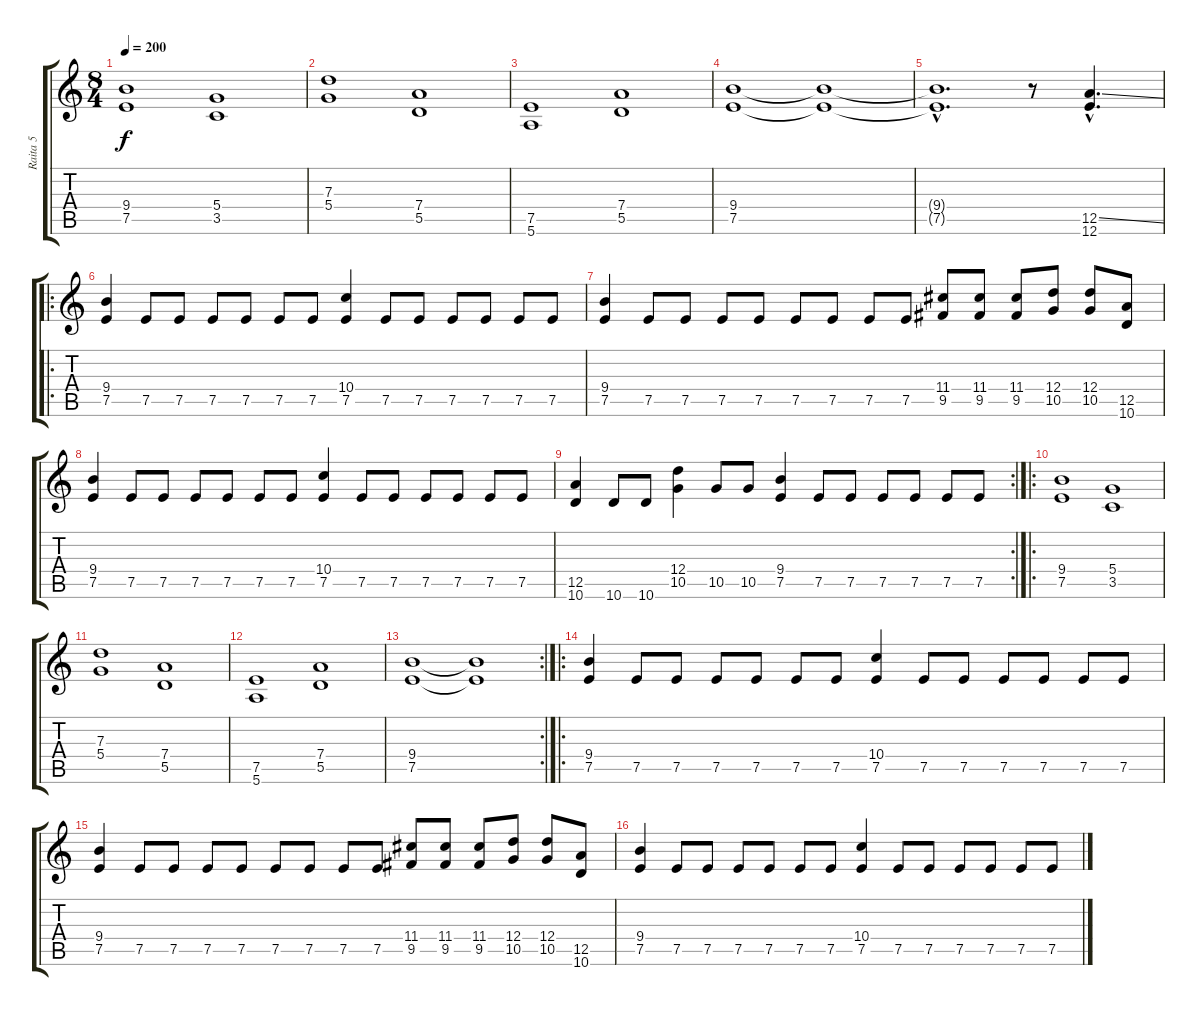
\track ("Raita 5" "Raita 5") {instrument overdrivenguitar}
\staff {score tabs}
\tuning (E4 B3 G3 D3 A2 E2) {hide}
\ts (8 4)
\tempo 200
\clef g2
\ks c
(9.4 7.5).1{dy f instrument overdrivenguitar} (5.4 3.5).1 |
(7.3 5.4).1 (7.4 5.5).1 |
(7.5 5.6).1 (7.4 5.5).1 |
(9.4 7.5).1 (9.4{t} 7.5{t}).1 |
(9.4{hac t} 7.5{hac t}).1{d} r.8 (12.5{ss hac} 12.6{hac}).4{d} |
\ro
(9.4 7.5).4 7.5.8 7.5.8 7.5.8 7.5.8 7.5.8 7.5.8 (10.4 7.5).4 7.5.8 7.5.8 7.5.8 7.5.8 7.5.8 7.5.8 |
(9.4 7.5).4 7.5.8 7.5.8 7.5.8 7.5.8 7.5.8 7.5.8 7.5.8 7.5.8 (11.4 9.5).8 (11.4 9.5).8 (11.4 9.5).8 (12.4 10.5).8 (12.4 10.5).8 (12.5 10.6).8 |
(9.4 7.5).4 7.5.8 7.5.8 7.5.8 7.5.8 7.5.8 7.5.8 (10.4 7.5).4 7.5.8 7.5.8 7.5.8 7.5.8 7.5.8 7.5.8 |
\rc 2
(12.5 10.6).4 10.6.8 10.6.8 (12.4 10.5).4 10.5.8 10.5.8 (9.4 7.5).4 7.5.8 7.5.8 7.5.8 7.5.8 7.5.8 7.5.8 |
\ro
(9.4 7.5).1 (5.4 3.5).1 |
(7.3 5.4).1 (7.4 5.5).1 |
(7.5 5.6).1 (7.4 5.5).1 |
\rc 2
(9.4 7.5).1 (9.4{t} 7.5{t}).1 |
\ro
(9.4 7.5).4 7.5.8 7.5.8 7.5.8 7.5.8 7.5.8 7.5.8 (10.4 7.5).4 7.5.8 7.5.8 7.5.8 7.5.8 7.5.8 7.5.8 |
(9.4 7.5).4 7.5.8 7.5.8 7.5.8 7.5.8 7.5.8 7.5.8 7.5.8 7.5.8 (11.4 9.5).8 (11.4 9.5).8 (11.4 9.5).8 (12.4 10.5).8 (12.4 10.5).8 (12.5 10.6).8 |
(9.4 7.5).4 7.5.8 7.5.8 7.5.8 7.5.8 7.5.8 7.5.8 (10.4 7.5).4 7.5.8 7.5.8 7.5.8 7.5.8 7.5.8 7.5.8
